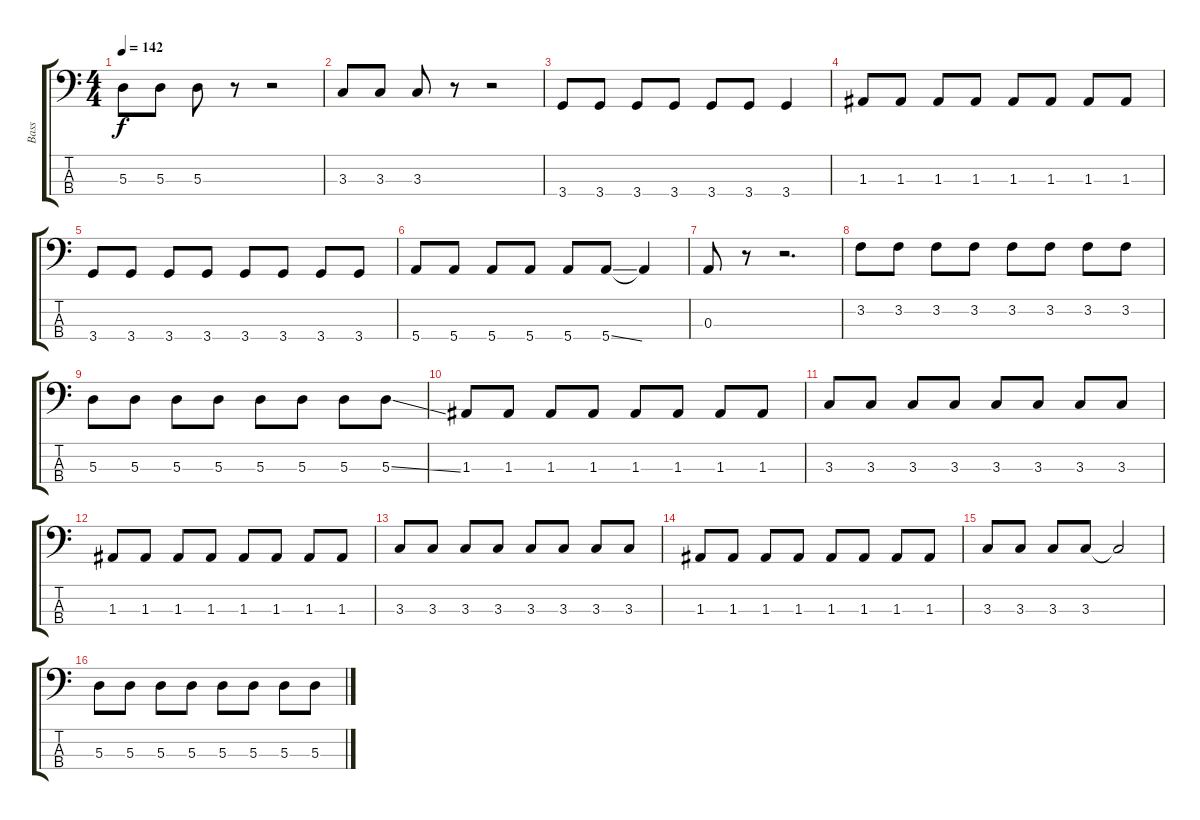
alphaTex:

\track ("Bass" "Bass") {instrument electricbasspick}
\staff {score tabs}
\tuning (G2 D2 A1 E1) {hide}
\ts (4 4)
\tempo 142
\clef f4
\ks c
5.3.8{dy f} 5.3.8 5.3.8 r.8 r.2 |
3.3.8 3.3.8 3.3.8 r.8 r.2 |
3.4.8 3.4.8 3.4.8 3.4.8 3.4.8 3.4.8 3.4.4 |
1.3.8 1.3.8 1.3.8 1.3.8 1.3.8 1.3.8 1.3.8 1.3.8 |
3.4.8 3.4.8 3.4.8 3.4.8 3.4.8 3.4.8 3.4.8 3.4.8 |
5.4.8 5.4.8 5.4.8 5.4.8 5.4.8 5.4{ss}.8 5.4{t}.4 |
0.3.8 r.8 r.2{d} |
3.2.8 3.2.8 3.2.8 3.2.8 3.2.8 3.2.8 3.2.8 3.2.8 |
5.3.8 5.3.8 5.3.8 5.3.8 5.3.8 5.3.8 5.3.8 5.3{ss}.8 |
1.3.8 1.3.8 1.3.8 1.3.8 1.3.8 1.3.8 1.3.8 1.3.8 |
3.3.8 3.3.8 3.3.8 3.3.8 3.3.8 3.3.8 3.3.8 3.3.8 |
1.3.8 1.3.8 1.3.8 1.3.8 1.3.8 1.3.8 1.3.8 1.3.8 |
3.3.8 3.3.8 3.3.8 3.3.8 3.3.8 3.3.8 3.3.8 3.3.8 |
1.3.8 1.3.8 1.3.8 1.3.8 1.3.8 1.3.8 1.3.8 1.3.8 |
3.3.8 3.3.8 3.3.8 3.3.8 3.3{t}.2 |
5.3.8 5.3.8 5.3.8 5.3.8 5.3.8 5.3.8 5.3.8 5.3{ss}.8
